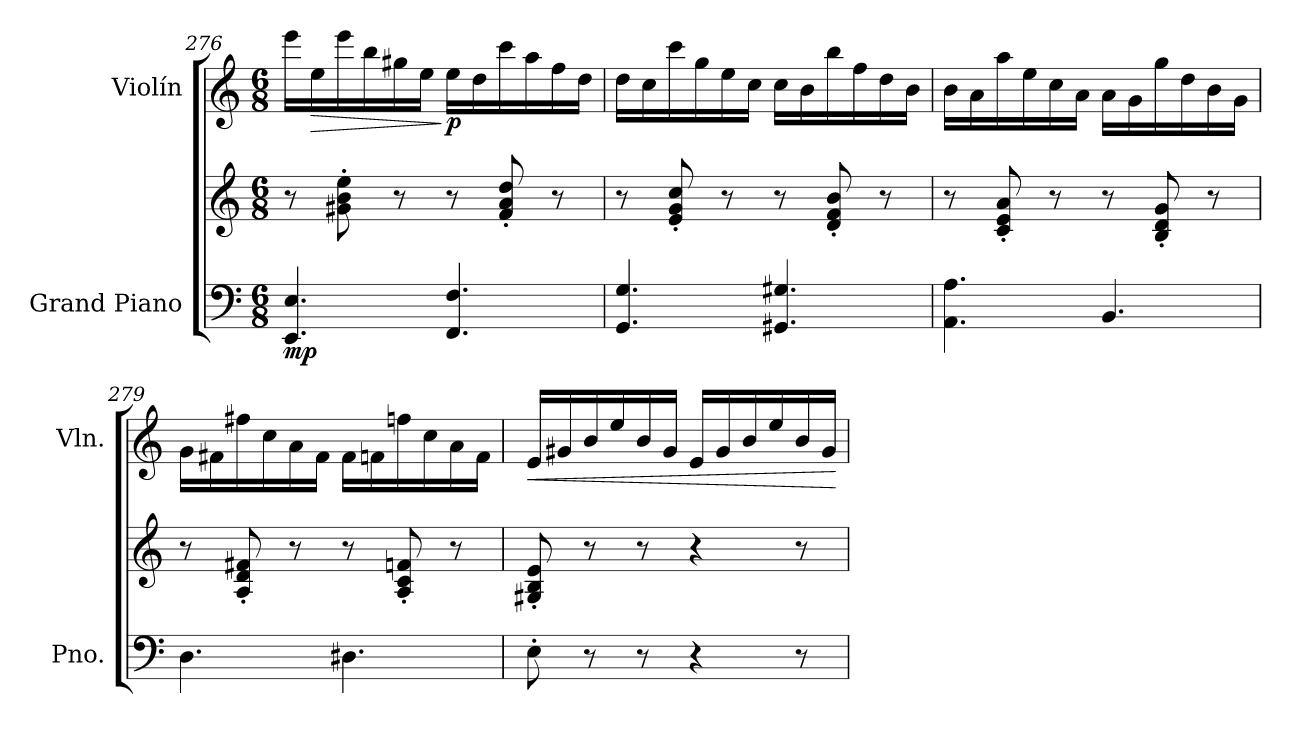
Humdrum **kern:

**kern	**kern	**dynam	**kern	**dynam
*part2	*part2	*part2	*part1	*part1
*staff3	*staff2	*staff2/3	*staff1	*staff1
*I"Grand Piano	*	*	*I"Violín	*
*I'Pno.	*	*	*I'Vln.	*
!!LO:LB:g=z
*clefF4	*clefG2	*	*clefG2	*
*k[]	*k[]	*	*k[]	*
*M6/8	*M6/8	*	*M6/8	*
=276	=276	=276	=276	=276
!	!	!LO:DY:b=2	!	!
4.EE/ 4.E/	8r	mp	16eee\LL	.
!	!	!	!	!LO:HP:b
.	.	.	16ee\	>
.	8g#X\' 8b\' 8ee\'	.	16eee\	.
.	.	.	16bb\	.
.	8r	.	16gg#X\	.
.	.	.	16ee\JJ	.
!	!	!	!	!LO:DY:n=1:b
4.FF/ 4.F/	8r	.	16ee\LL	] p
.	.	.	16dd\	.
.	8f/' 8a/' 8dd/'	.	16ccc\	.
.	.	.	16aa\	.
.	8r	.	16ff\	.
.	.	.	16dd\JJ	.
=277	=277	=277	=277	=277
4.GG/ 4.G/	8r	.	16dd\LL	.
.	.	.	16cc\	.
.	8e/' 8g/' 8cc/'	.	16ccc\	.
.	.	.	16gg\	.
.	8r	.	16ee\	.
.	.	.	16cc\JJ	.
4.GG#X/ 4.G#X/	8r	.	16cc\LL	.
.	.	.	16b\	.
.	8d/' 8f/' 8b/'	.	16bb\	.
.	.	.	16ff\	.
.	8r	.	16dd\	.
.	.	.	16b\JJ	.
=278	=278	=278	=278	=278
4.AA\ 4.A\	8r	.	16b\LL	.
.	.	.	16a\	.
.	8c/' 8e/' 8a/'	.	16aa\	.
.	.	.	16ee\	.
.	8r	.	16cc\	.
.	.	.	16a\JJ	.
4.BB/	8r	.	16a\LL	.
.	.	.	16g\	.
.	8B/' 8d/' 8g/'	.	16gg\	.
.	.	.	16dd\	.
.	8r	.	16b\	.
.	.	.	16g\JJ	.
!!LO:LB:g=z
=279	=279	=279	=279	=279
4.D\	8r	.	16g\LL	.
.	.	.	16f#X\	.
.	8A/' 8d/' 8f#X/'	.	16ff#X\	.
.	.	.	16cc\	.
.	8r	.	16a\	.
.	.	.	16f#\JJ	.
4.D#X\	8r	.	16f#\LL	.
.	.	.	16fn\	.
.	8A/' 8c/' 8fn/'	.	16ffn\	.
.	.	.	16cc\	.
.	8r	.	16a\	.
.	.	.	16f\JJ	.
=280	=280	=280	=280	=280
!	!	!	!	!LO:HP:b
8E'\	8G#X/' 8B/' 8e/'	.	16e/LL	<
.	.	.	16g#X/	.
8r	8r	.	16b/	.
.	.	.	16ee/	.
8r	8r	.	16b/	.
.	.	.	16g#/JJ	.
4r	4r	.	16e/LL	.
.	.	.	16g#/	.
.	.	.	16b/	.
.	.	.	16ee/	.
8r	8r	.	16b/	.
.	.	.	16g#/JJ	.
.	.	.	.	[
=	=	=	=	=
*-	*-	*-	*-	*-
